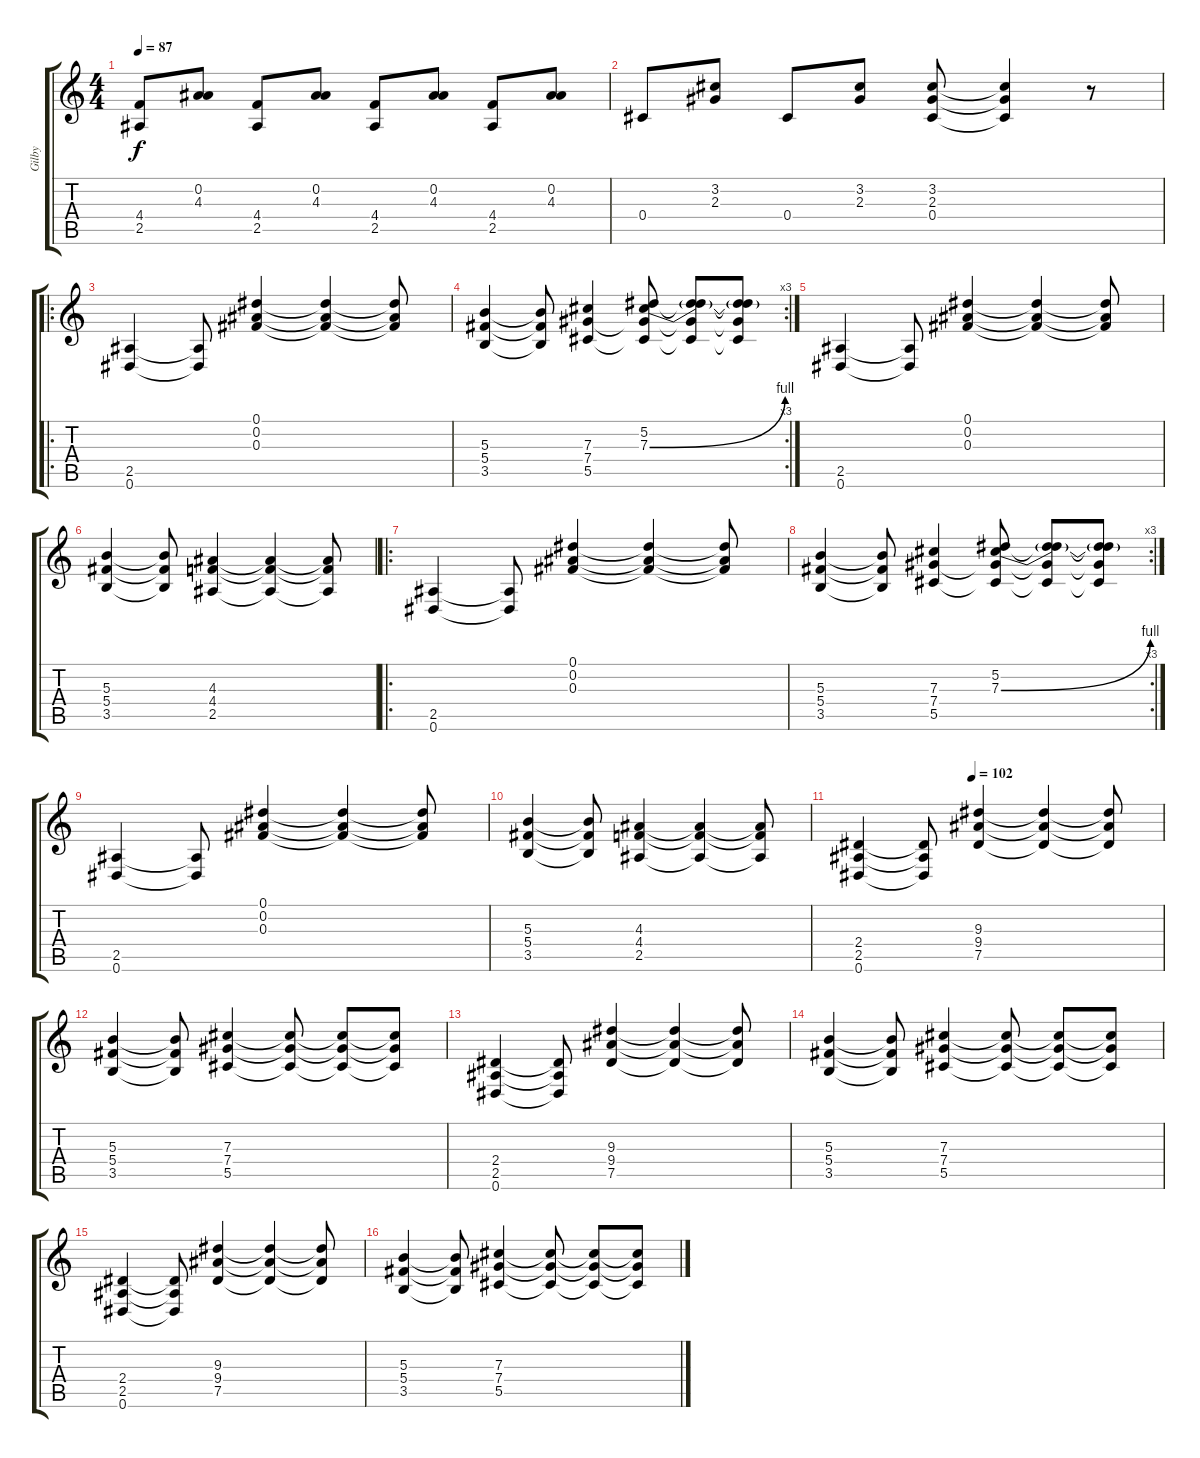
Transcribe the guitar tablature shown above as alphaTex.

\track ("Gilby" "Gilby") {instrument electricguitarjazz}
\staff {score tabs}
\tuning (Eb4 Bb3 Gb3 Db3 Ab2 Eb2) {hide}
\ts (4 4)
\tempo 87
\clef g2
\ks c
(4.4 2.5).8{dy f} (0.2 4.3).8 (4.4 2.5).8 (0.2 4.3).8 (4.4 2.5).8 (0.2 4.3).8 (4.4 2.5).8 (0.2 4.3).8 |
0.4.8 (3.2 2.3).8 0.4.8 (3.2 2.3).8 (3.2 2.3 0.4).8 (3.2{t} 2.3{t} 0.4{t}).4 r.8 |
\ro
(2.5 0.6).4{instrument overdrivenguitar} (2.5{t} 0.6{t}).8 (0.1 0.2 0.3).4 (0.1{t} 0.2{t} 0.3{t}).4 (0.1{t} 0.2{t} 0.3{t}).8 |
\rc 3
(5.3 5.4 3.5).4 (5.3{t} 5.4{t} 3.5{t}).8 (7.3 7.4 5.5).4 (5.2 7.3{be (bend 0 0 60 4)} 7.4{t} 5.5{t}).8 (5.2{t} 7.3{t} 7.4{t} 5.5{t}).8 (5.2{t} 7.3{t} 7.4{t} 5.5{t}).8 |
(2.5 0.6).4 (2.5{t} 0.6{t}).8 (0.1 0.2 0.3).4 (0.1{t} 0.2{t} 0.3{t}).4 (0.1{t} 0.2{t} 0.3{t}).8 |
(5.3 5.4 3.5).4 (5.3{t} 5.4{t} 3.5{t}).8 (4.3 4.4 2.5).4 (4.3{t} 4.4{t} 2.5{t}).4 (4.3{t} 4.4{t} 2.5{t}).8 |
\ro
(2.5 0.6).4{instrument overdrivenguitar} (2.5{t} 0.6{t}).8 (0.1 0.2 0.3).4 (0.1{t} 0.2{t} 0.3{t}).4 (0.1{t} 0.2{t} 0.3{t}).8 |
\rc 3
(5.3 5.4 3.5).4 (5.3{t} 5.4{t} 3.5{t}).8 (7.3 7.4 5.5).4 (5.2 7.3{be (bend 0 0 60 4)} 7.4{t} 5.5{t}).8 (5.2{t} 7.3{t} 7.4{t} 5.5{t}).8 (5.2{t} 7.3{t} 7.4{t} 5.5{t}).8 |
(2.5 0.6).4 (2.5{t} 0.6{t}).8 (0.1 0.2 0.3).4 (0.1{t} 0.2{t} 0.3{t}).4 (0.1{t} 0.2{t} 0.3{t}).8 |
(5.3 5.4 3.5).4 (5.3{t} 5.4{t} 3.5{t}).8 (4.3 4.4 2.5).4 (4.3{t} 4.4{t} 2.5{t}).4 (4.3{t} 4.4{t} 2.5{t}).8 |
\tempo (102 0.375)
(2.4 2.5 0.6).4{instrument overdrivenguitar} (2.4{t} 2.5{t} 0.6{t}).8 (9.3 9.4 7.5).4 (9.3{t} 9.4{t} 7.5{t}).4 (9.3{t} 9.4{t} 7.5{t}).8 |
(5.3 5.4 3.5).4 (5.3{t} 5.4{t} 3.5{t}).8 (7.3 7.4 5.5).4 (7.3{t} 7.4{t} 5.5{t}).8 (7.3{t} 7.4{t} 5.5{t}).8 (7.3{t} 7.4{t} 5.5{t}).8 |
(2.4 2.5 0.6).4 (2.4{t} 2.5{t} 0.6{t}).8 (9.3 9.4 7.5).4 (9.3{t} 9.4{t} 7.5{t}).4 (9.3{t} 9.4{t} 7.5{t}).8 |
(5.3 5.4 3.5).4 (5.3{t} 5.4{t} 3.5{t}).8 (7.3 7.4 5.5).4 (7.3{t} 7.4{t} 5.5{t}).8 (7.3{t} 7.4{t} 5.5{t}).8 (7.3{t} 7.4{t} 5.5{t}).8 |
(2.4 2.5 0.6).4 (2.4{t} 2.5{t} 0.6{t}).8 (9.3 9.4 7.5).4 (9.3{t} 9.4{t} 7.5{t}).4 (9.3{t} 9.4{t} 7.5{t}).8 |
(5.3 5.4 3.5).4 (5.3{t} 5.4{t} 3.5{t}).8 (7.3 7.4 5.5).4 (7.3{t} 7.4{t} 5.5{t}).8 (7.3{t} 7.4{t} 5.5{t}).8 (7.3{t} 7.4{t} 5.5{t}).8
